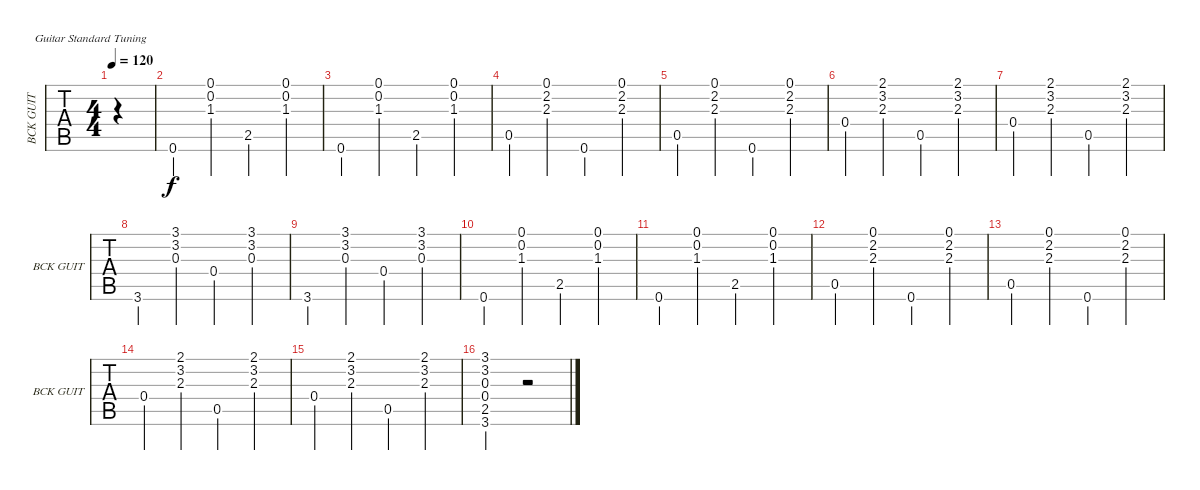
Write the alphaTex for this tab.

\defaultSystemsLayout 4
\bracketExtendMode groupsimilarinstruments
\singleTrackTrackNamePolicy allsystems
\multiTrackTrackNamePolicy allsystems
\otherSystemsTrackNameOrientation horizontal
\track ("BCK GUITAR" "BCK GUIT") {instrument acousticguitarsteel}
\staff {tabs}
\tuning (E4 B3 G3 D3 A2 E2)
\ts (4 4)
\tempo 120
\clef g2
\ks c
|
0.6.4 (1.3 0.2 0.1).4 2.5.4 (1.3 0.2 0.1).4 |
0.6.4 (1.3 0.2 0.1).4 2.5.4 (1.3 0.2 0.1).4 |
0.5.4 (2.3 2.2 0.1).4 0.6.4 (2.3 2.2 0.1).4 |
0.5.4 (2.3 2.2 0.1).4 0.6.4 (2.3 2.2 0.1).4 |
0.4.4 (2.3 3.2 2.1).4 0.5.4 (2.3 3.2 2.1).4 |
0.4.4 (2.3 3.2 2.1).4 0.5.4 (2.3 3.2 2.1).4 |
3.6.4 (0.3 3.2 3.1).4 0.4.4 (0.3 3.2 3.1).4 |
3.6.4 (0.3 3.2 3.1).4 0.4.4 (0.3 3.2 3.1).4 |
0.6.4 (1.3 0.2 0.1).4 2.5.4 (1.3 0.2 0.1).4 |
0.6.4 (1.3 0.2 0.1).4 2.5.4 (1.3 0.2 0.1).4 |
0.5.4 (2.3 2.2 0.1).4 0.6.4 (2.3 2.2 0.1).4 |
0.5.4 (2.3 2.2 0.1).4 0.6.4 (2.3 2.2 0.1).4 |
0.4.4 (2.3 3.2 2.1).4 0.5.4 (2.3 3.2 2.1).4 |
0.4.4 (2.3 3.2 2.1).4 0.5.4 (2.3 3.2 2.1).4 |
(3.6 2.5 0.4 0.3 3.2 3.1).2 r.2
